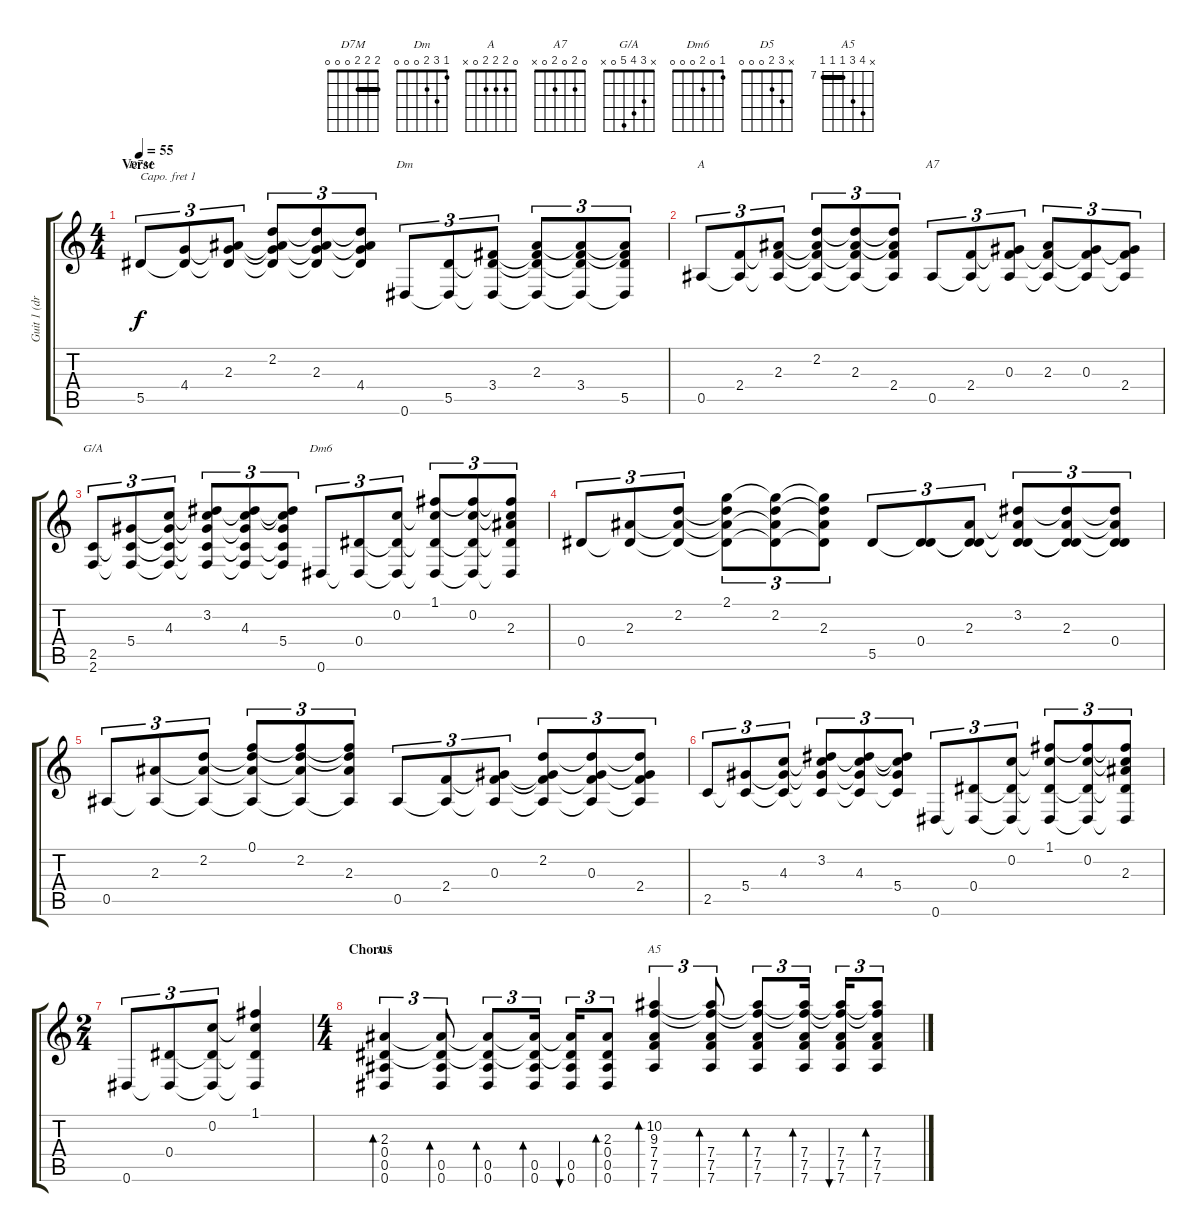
\track ("Guit 1 (dropped D)" "Guit 1 (dr") {instrument electricguitarjazz}
\staff {score tabs}
\capo 1
\tuning (E4 B3 G3 D3 A2 D2) {hide}
\chord ("D7M" 2 2 2 0 0 0) {barre 2}
\chord ("Dm" 1 3 2 0 0 0)
\chord ("A" 0 2 2 2 0 x)
\chord ("A7" 0 2 0 2 0 x)
\chord ("G/A" x 3 4 5 0 x)
\chord ("Dm6" 1 0 2 0 0 0)
\chord ("D5" x 3 2 0 0 0)
\chord ("A5" x 10 9 7 7 7) {firstfret 7 barre 7}
\ts (4 4)
\section ("" "Verse")
\tempo 55
\clef g2
\ks c
5.5.8{tu (3 2) ch "D7M" dy f instrument electricguitarjazz} (4.4 5.5{t}).8{tu (3 2)} (2.3 4.4{t} 5.5{t}).8{tu (3 2)} (2.2 2.3{t} 4.4{t} 5.5{t}).8{tu (3 2)} (2.2{t} 2.3 4.4{t} 5.5{t}).8{tu (3 2)} (2.2{t} 2.3{t} 4.4 5.5{t}).8{tu (3 2)} 0.6.8{tu (3 2) ch "Dm"} (5.5 0.6{t}).8{tu (3 2)} (3.4 5.5{t} 0.6{t}).8{tu (3 2)} (2.3 3.4{t} 5.5{t} 0.6{t}).8{tu (3 2)} (2.3{t} 3.4 5.5{t} 0.6{t}).8{tu (3 2)} (2.3{t} 3.4{t} 5.5 0.6{t}).8{tu (3 2)} |
0.5.8{tu (3 2) ch "A"} (2.4 0.5{t}).8{tu (3 2)} (2.3 2.4{t} 0.5{t}).8{tu (3 2)} (2.2 2.3{t} 2.4{t} 0.5{t}).8{tu (3 2)} (2.2{t} 2.3 2.4{t} 0.5{t}).8{tu (3 2)} (2.2{t} 2.3{t} 2.4 0.5{t}).8{tu (3 2)} 0.5.8{tu (3 2) ch "A7"} (2.4 0.5{t}).8{tu (3 2)} (0.3 2.4{t} 0.5{t}).8{tu (3 2)} (2.3 2.4{t} 0.5{t}).8{tu (3 2)} (0.3 2.4{t} 0.5{t}).8{tu (3 2)} (0.3{t} 2.4 0.5{t}).8{tu (3 2)} |
(2.5 2.6).8{tu (3 2) ch "G/A"} (5.4 2.5{t} 2.6{t}).8{tu (3 2)} (4.3 5.4{t} 2.5{t} 2.6{t}).8{tu (3 2)} (3.2 4.3{t} 5.4{t} 2.5{t} 2.6{t}).8{tu (3 2)} (3.2{t} 4.3 5.4{t} 2.5{t} 2.6{t}).8{tu (3 2)} (3.2{t} 4.3{t} 5.4 2.5{t} 2.6{t}).8{tu (3 2)} 0.6.8{tu (3 2) ch "Dm6"} (0.4 0.6{t}).8{tu (3 2)} (0.2 0.4{t} 0.6{t}).8{tu (3 2)} (1.1 0.2{t} 0.4{t} 0.6{t}).8{tu (3 2)} (1.1{t} 0.2 0.4{t} 0.6{t}).8{tu (3 2)} (1.1{t} 0.2{t} 2.3 0.4{t} 0.6{t}).8{tu (3 2)} |
0.4.8{tu (3 2)} (2.3 0.4{t}).8{tu (3 2)} (2.2 2.3{t} 0.4{t}).8{tu (3 2)} (2.1 2.2{t} 2.3{t} 0.4{t}).8{tu (3 2)} (2.1{t} 2.2 2.3{t} 0.4{t}).8{tu (3 2)} (2.1{t} 2.2{t} 2.3 0.4{t}).8{tu (3 2)} 5.5.8{tu (3 2)} (0.4 5.5{t}).8{tu (3 2)} (2.3 0.4{t} 5.5{t}).8{tu (3 2)} (3.2 2.3{t} 0.4{t} 5.5{t}).8{tu (3 2)} (3.2{t} 2.3 0.4{t} 5.5{t}).8{tu (3 2)} (3.2{t} 2.3{t} 0.4 5.5{t}).8{tu (3 2)} |
0.5.8{tu (3 2)} (2.3 0.5{t}).8{tu (3 2)} (2.2 2.3{t} 0.5{t}).8{tu (3 2)} (0.1 2.2{t} 2.3{t} 0.5{t}).8{tu (3 2)} (0.1{t} 2.2 2.3{t} 0.5{t}).8{tu (3 2)} (0.1{t} 2.2{t} 2.3 0.5{t}).8{tu (3 2)} 0.5.8{tu (3 2)} (2.4 0.5{t}).8{tu (3 2)} (0.3 2.4{t} 0.5{t}).8{tu (3 2)} (2.2 0.3{t} 2.4{t} 0.5{t}).8{tu (3 2)} (2.2{t} 0.3 2.4{t} 0.5{t}).8{tu (3 2)} (2.2{t} 0.3{t} 2.4 0.5{t}).8{tu (3 2)} |
2.5.8{tu (3 2)} (5.4 2.5{t}).8{tu (3 2)} (4.3 5.4{t} 2.5{t}).8{tu (3 2)} (3.2 4.3{t} 5.4{t} 2.5{t}).8{tu (3 2)} (3.2{t} 4.3 5.4{t} 2.5{t}).8{tu (3 2)} (3.2{t} 4.3{t} 5.4 2.5{t}).8{tu (3 2)} 0.6.8{tu (3 2)} (0.4 0.6{t}).8{tu (3 2)} (0.2 0.4{t} 0.6{t}).8{tu (3 2)} (1.1 0.2{t} 0.4{t} 0.6{t}).8{tu (3 2)} (1.1{t} 0.2 0.4{t} 0.6{t}).8{tu (3 2)} (1.1{t} 0.2{t} 2.3 0.4{t} 0.6{t}).8{tu (3 2)} |
\ts (2 4)
0.6.8{tu (3 2)} (0.4 0.6{t}).8{tu (3 2)} (0.2 0.4{t} 0.6{t}).8{tu (3 2)} (1.1 0.2{t} 0.4{t} 0.6{t}).4 |
\ts (4 4)
\section ("" "Chorus")
(2.3 0.4 0.5 0.6).4{tu (3 2) bd 30 ch "D5"} (2.3{t} 0.4{t} 0.5 0.6).8{tu (3 2) bd 30} (2.3{t} 0.4{t} 0.5 0.6).8{tu (3 2) bd 30} (2.3{t} 0.4{t} 0.5 0.6).16{tu (3 2) bd 30} (2.3{t} 0.4{t} 0.5 0.6).16{tu (3 2) bu 30} (2.3 0.4 0.5 0.6).8{tu (3 2) bd 30} (10.2 9.3 7.4 7.5 7.6).4{tu (3 2) bd 30 ch "A5"} (10.2{t} 9.3{t} 7.4 7.5 7.6).8{tu (3 2) bd 30} (10.2{t} 9.3{t} 7.4 7.5 7.6).8{tu (3 2) bd 30} (10.2{t} 9.3{t} 7.4 7.5 7.6).16{tu (3 2) bd 30} (10.2{t} 9.3{t} 7.4 7.5 7.6).16{tu (3 2) bu 30} (10.2{t} 9.3{t} 7.4 7.5 7.6).8{tu (3 2) bd 30}
